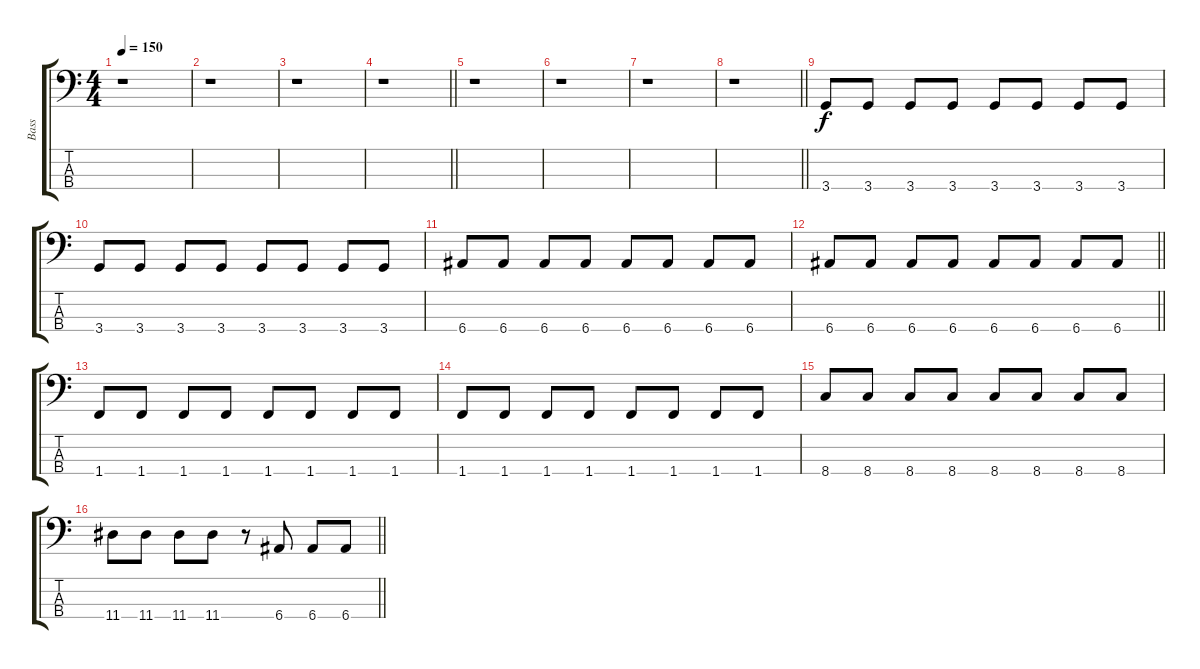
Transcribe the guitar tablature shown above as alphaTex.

\track ("Bass" "Bass") {instrument slapbass2}
\staff {score tabs}
\tuning (G2 D2 A1 E1) {hide}
\ts (4 4)
\tempo 150
\clef f4
\ks c
r.1{dy f instrument slapbass2} |
r.1 |
r.1 |
\barLineRight lightlight
r.1 |
r.1 |
r.1 |
r.1 |
\barLineRight lightlight
r.1 |
3.4.8 3.4.8 3.4.8 3.4.8 3.4.8 3.4.8 3.4.8 3.4.8 |
3.4.8 3.4.8 3.4.8 3.4.8 3.4.8 3.4.8 3.4.8 3.4.8 |
6.4.8 6.4.8 6.4.8 6.4.8 6.4.8 6.4.8 6.4.8 6.4.8 |
\barLineRight lightlight
6.4.8 6.4.8 6.4.8 6.4.8 6.4.8 6.4.8 6.4.8 6.4.8 |
1.4.8 1.4.8 1.4.8 1.4.8 1.4.8 1.4.8 1.4.8 1.4.8 |
1.4.8 1.4.8 1.4.8 1.4.8 1.4.8 1.4.8 1.4.8 1.4.8 |
8.4.8 8.4.8 8.4.8 8.4.8 8.4.8 8.4.8 8.4.8 8.4.8 |
\barLineRight lightlight
11.4.8 11.4.8 11.4.8 11.4.8 r.8 6.4.8 6.4.8 6.4.8
